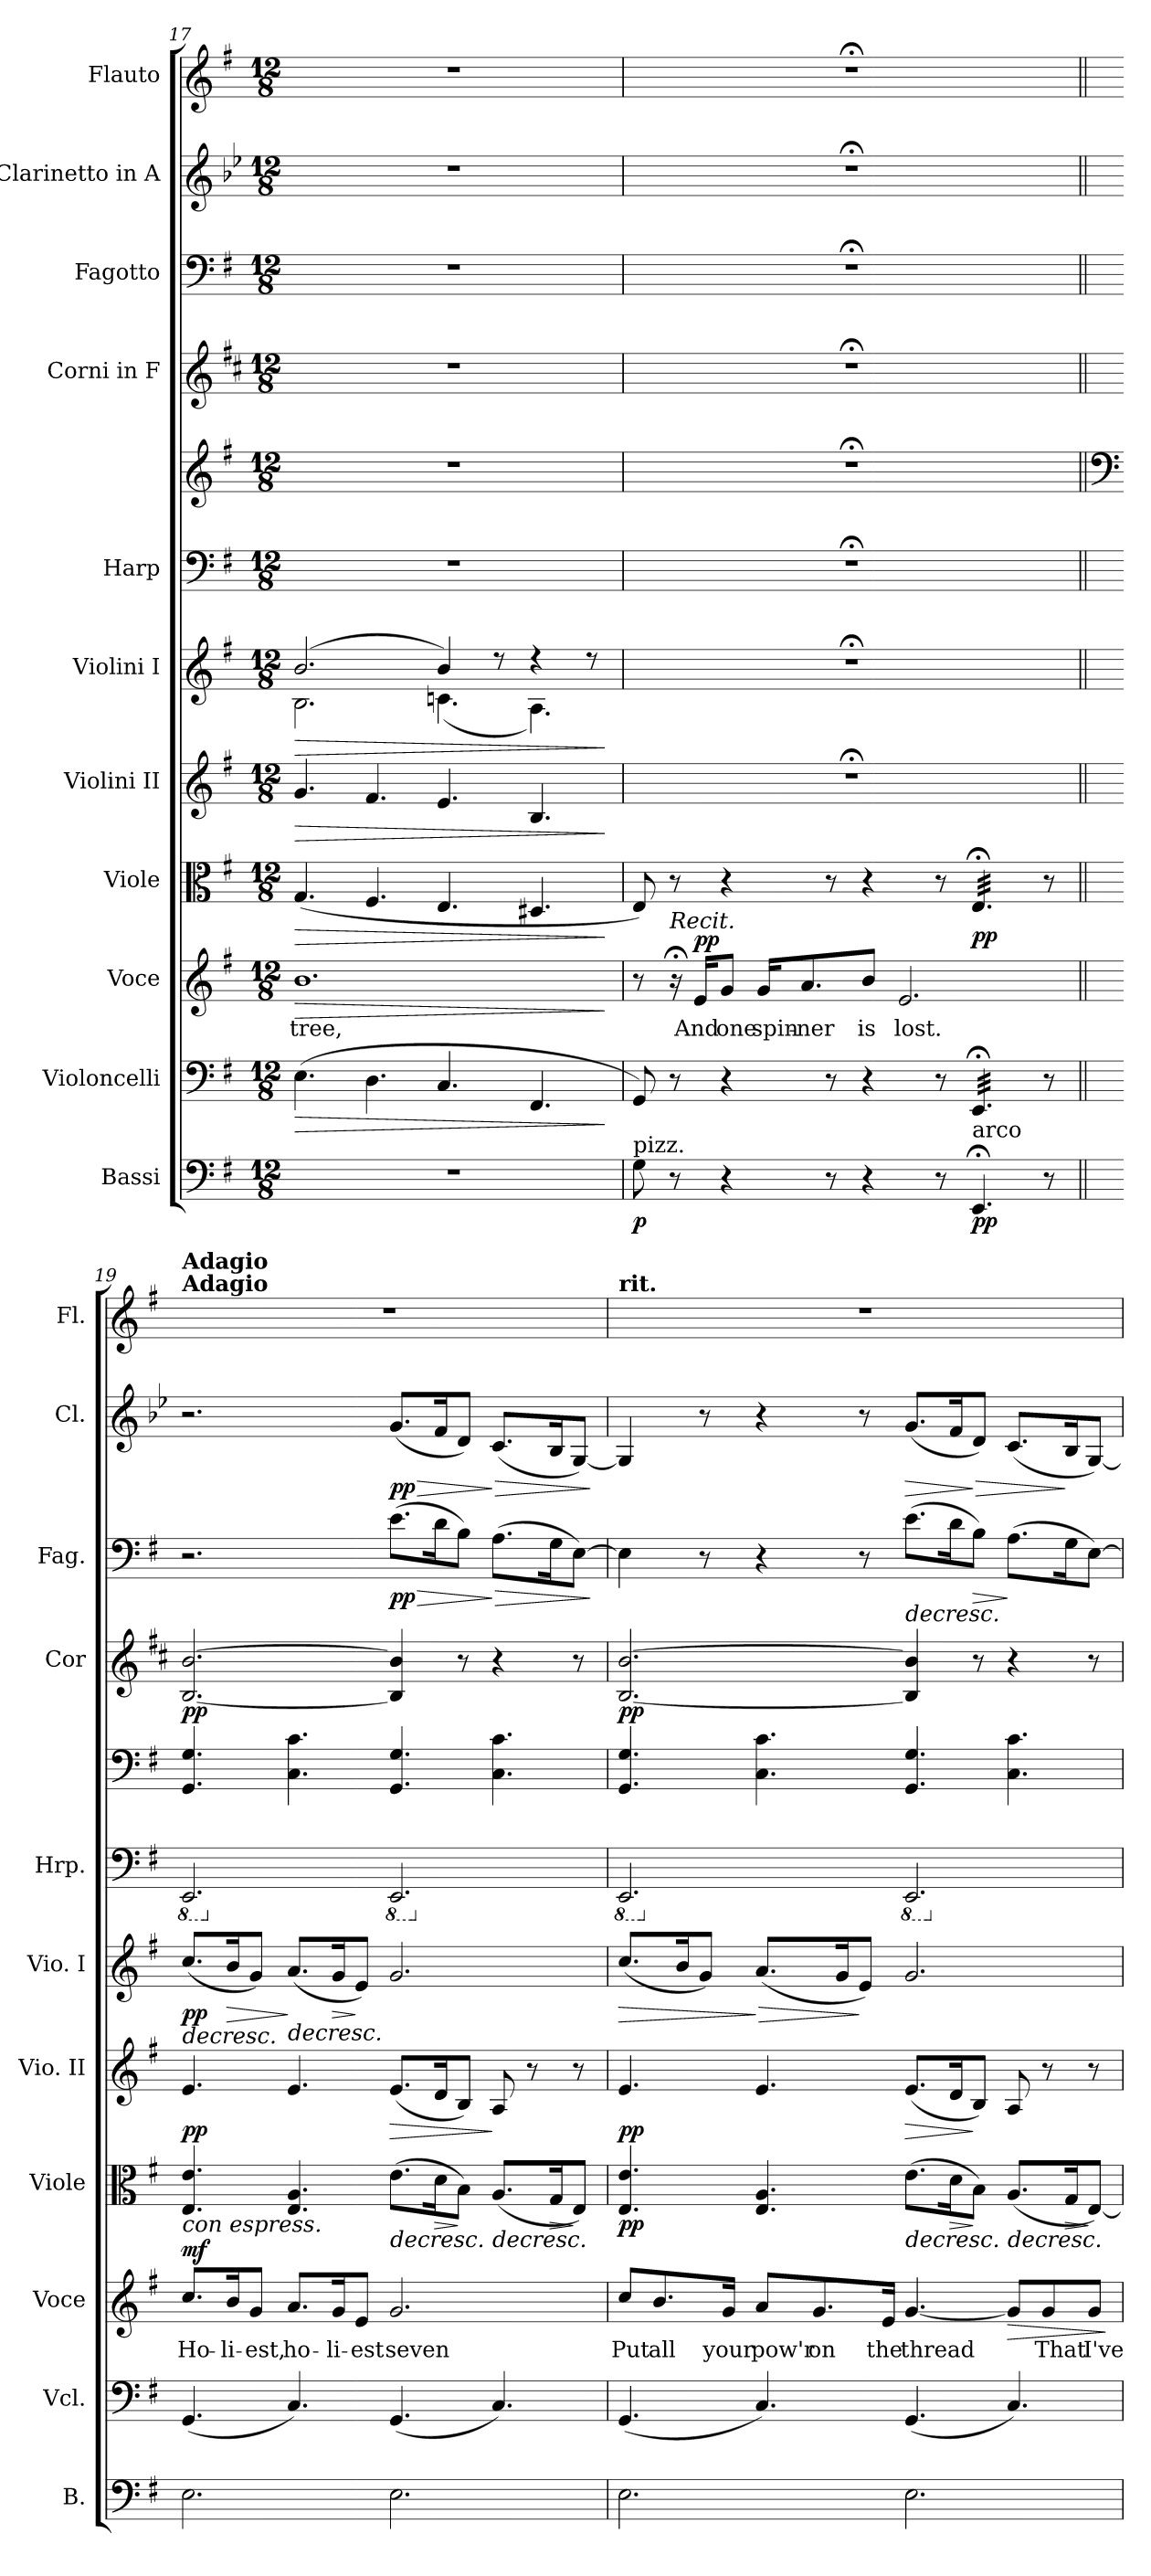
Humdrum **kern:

**kern	**dynam	**kern	**dynam	**kern	**text	**dynam	**kern	**dynam	**kern	**dynam	**kern	**dynam	**kern	**kern	**kern	**dynam	**kern	**dynam	**kern	**dynam	**kern
*part11	*part11	*part10	*part10	*part9	*part9	*part9	*part8	*part8	*part7	*part7	*part6	*part6	*part5	*part5	*part4	*part4	*part3	*part3	*part2	*part2	*part1
*staff12	*staff12	*staff11	*staff11	*staff10	*staff10	*staff10	*staff9	*staff9	*staff8	*staff8	*staff7	*staff7	*staff6	*staff5	*staff4	*staff4	*staff3	*staff3	*staff2	*staff2	*staff1
*I"Bassi	*	*I"Violoncelli	*	*I"Voce	*	*	*I"Viole	*	*I"Violini II	*	*I"Violini I	*	*I"Harp	*	*I"Corni in F	*	*I"Fagotto	*	*I"Clarinetto in A	*	*I"Flauto
*I'B.	*	*I'Vcl.	*	*I'Voce	*	*	*I'Viole	*	*I'Vio. II	*	*I'Vio. I	*	*I'Hrp.	*	*I'Cor	*	*I'Fag.	*	*I'Cl.	*	*I'Fl.
*clefF4	*	*clefF4	*	*clefG2	*	*	*clefC3	*	*clefG2	*	*clefG2	*	*clefF4	*clefG2	*clefG2	*	*clefF4	*	*clefG2	*	*clefG2
*ITrd7c12	*	*	*	*	*	*	*	*	*	*	*	*	*	*	*ITrd4c7	*	*	*	*ITrd2c3	*	*
*k[f#]	*	*k[f#]	*	*k[f#]	*	*	*k[f#]	*	*k[f#]	*	*k[f#]	*	*k[f#]	*k[f#]	*k[f#]	*	*k[f#]	*	*k[f#]	*	*k[f#]
*M12/8	*	*M12/8	*	*M12/8	*	*	*M12/8	*	*M12/8	*	*M12/8	*	*M12/8	*M12/8	*M12/8	*	*M12/8	*	*M12/8	*	*M12/8
=17	=17	=17	=17	=17	=17	=17	=17	=17	=17	=17	=17	=17	=17	=17	=17	=17	=17	=17	=17	=17	=17
!	!	!	!LO:HP:b	!	!LO:LY:b	!LO:HP:b	!	!LO:HP:b	!	!LO:HP:b	!	!LO:HP:b	!	!	!	!	!	!	!	!	!
*	*	*	*	*	*	*	*	*	*	*	*^	*	*	*	*	*	*	*	*	*	*
1.r	.	(4.E\	>	1.b	tree,	>	(>4.G/	>	4.g/	>	(2.b/	2.B\	>	1.r	1.r	1.r	.	1.r	.	1.r	.	1.r
.	.	4.D\	.	.	.	.	4.F#/	.	4.f#/	.	.	.	.	.	.	.	.	.	.	.	.	.
.	.	4.C/	.	.	.	.	4.E/	.	4.e/	.	4b/)	(4.cn\	.	.	.	.	.	.	.	.	.	.
.	.	.	.	.	.	.	.	.	.	.	8r	.	.	.	.	.	.	.	.	.	.	.
.	.	4.FF#/	.	.	.	.	4.D#X/	.	4.B/	.	4r	4.A\)	.	.	.	.	.	.	.	.	.	.
.	.	.	.	.	.	.	.	.	.	.	8r	.	.	.	.	.	.	.	.	.	.	.
*	*	*	*	*	*	*	*	*	*	*	*v	*v	*	*	*	*	*	*	*	*	*	*
.	.	.	]	.	.	]	.	]	.	]	.	]	.	.	.	.	.	.	.	.	.
=18	=18	=18	=18	=18	=18	=18	=18	=18	=18	=18	=18	=18	=18	=18	=18	=18	=18	=18	=18	=18	=18
!LO:TX:a:t=pizz.	!	!	!	!	!	!	!	!	!	!	!	!	!	!	!	!	!	!	!	!	!
!	!LO:DY:b	!	!	!	!	!	!	!	!	!	!	!	!	!	!	!	!	!	!	!	!
8GG\	p	8GG/)	.	8r	.	.	8E/)	.	1.r;<	.	1.r;<	.	1.r;<	1.r;<	1.r;<	.	1.r;<	.	1.r;<	.	1.r;<
!	!	!	!	!LO:TX:a:i:t=Recit.	!	!	!	!	!	!	!	!	!	!	!	!	!	!	!	!	!
8r	.	8r	.	16r;<	.	.	8r	.	.	.	.	.	.	.	.	.	.	.	.	.	.
!	!	!	!	!	!LO:LY:b	!LO:DY:a	!	!	!	!	!	!	!	!	!	!	!	!	!	!	!
.	.	.	.	16e/KL	And	pp	.	.	.	.	.	.	.	.	.	.	.	.	.	.	.
!	!	!	!	!	!LO:LY:b	!	!	!	!	!	!	!	!	!	!	!	!	!	!	!	!
4r	.	4r	.	8g/J	one	.	4r	.	.	.	.	.	.	.	.	.	.	.	.	.	.
!	!	!	!	!	!LO:LY:b	!	!	!	!	!	!	!	!	!	!	!	!	!	!	!	!
.	.	.	.	16g/KL	spin-	.	.	.	.	.	.	.	.	.	.	.	.	.	.	.	.
!	!	!	!	!	!LO:LY:b	!	!	!	!	!	!	!	!	!	!	!	!	!	!	!	!
.	.	.	.	8.a/	-ner	.	.	.	.	.	.	.	.	.	.	.	.	.	.	.	.
8r	.	8r	.	.	.	.	8r	.	.	.	.	.	.	.	.	.	.	.	.	.	.
!	!	!	!	!	!LO:LY:b	!	!	!	!	!	!	!	!	!	!	!	!	!	!	!	!
4r	.	4r	.	8b/J	is	.	4r	.	.	.	.	.	.	.	.	.	.	.	.	.	.
!	!	!	!	!	!LO:LY:b	!	!	!	!	!	!	!	!	!	!	!	!	!	!	!	!
.	.	.	.	2.e/	lost.	.	.	.	.	.	.	.	.	.	.	.	.	.	.	.	.
8r	.	8r	.	.	.	.	8r	.	.	.	.	.	.	.	.	.	.	.	.	.	.
!LO:TX:a:t=arco	!	!	!	!	!	!	!	!	!	!	!	!	!	!	!	!	!	!	!	!	!
!	!LO:DY:b	!	!	!	!	!	!	!LO:DY:b	!	!	!	!	!	!	!	!	!	!	!	!	!
*	*	*tremolo	*	*	*	*	*	*	*	*	*	*	*	*	*	*	*	*	*	*	*
*	*	*	*	*	*	*	*tremolo	*	*	*	*	*	*	*	*	*	*	*	*	*	*
4.EEE;</	pp	32EE;</LLL	.	.	.	.	32E;</LLL	pp	.	.	.	.	.	.	.	.	.	.	.	.	.
.	.	32EE;</	.	.	.	.	32E;</	.	.	.	.	.	.	.	.	.	.	.	.	.	.
.	.	32EE;</	.	.	.	.	32E;</	.	.	.	.	.	.	.	.	.	.	.	.	.	.
.	.	32EE;</	.	.	.	.	32E;</	.	.	.	.	.	.	.	.	.	.	.	.	.	.
.	.	32EE;</	.	.	.	.	32E;</	.	.	.	.	.	.	.	.	.	.	.	.	.	.
.	.	32EE;</	.	.	.	.	32E;</	.	.	.	.	.	.	.	.	.	.	.	.	.	.
.	.	32EE;</	.	.	.	.	32E;</	.	.	.	.	.	.	.	.	.	.	.	.	.	.
.	.	32EE;</	.	.	.	.	32E;</	.	.	.	.	.	.	.	.	.	.	.	.	.	.
.	.	32EE;</	.	.	.	.	32E;</	.	.	.	.	.	.	.	.	.	.	.	.	.	.
.	.	32EE;</	.	.	.	.	32E;</	.	.	.	.	.	.	.	.	.	.	.	.	.	.
.	.	32EE;</	.	.	.	.	32E;</	.	.	.	.	.	.	.	.	.	.	.	.	.	.
.	.	32EE;</JJJ	.	.	.	.	32E;</JJJ	.	.	.	.	.	.	.	.	.	.	.	.	.	.
*	*	*	*	*	*	*	*Xtremolo	*	*	*	*	*	*	*	*	*	*	*	*	*	*
*	*	*Xtremolo	*	*	*	*	*	*	*	*	*	*	*	*	*	*	*	*	*	*	*
8r	.	8r	.	.	.	.	8r	.	.	.	.	.	.	.	.	.	.	.	.	.	.
=19||	=19||	=19||	=19||	=19||	=19||	=19||	=19||	=19||	=19||	=19||	=19||	=19||	=19||	=19||	=19||	=19||	=19||	=19||	=19||	=19||	=19||
*	*	*	*	*	*	*	*	*	*	*	*	*	*	*clefF4	*	*	*	*	*	*	*
!	!	!	!	!	!LO:LY:b	!	!	!	!	!	!	!LO:HP:b	!	!	!	!	!	!	!	!	!
*	*	*	*	*	*	*	*	*	*	*	*	*	*8ba	*	*	*	*	*	*	*	*
!	!	!	!	!	!	!	!	!	!	!	!	!	!	!	!	!	!	!	!	!	!LO:TX:a:B:t=Adagio
!	!	!	!	!	!	!	!	!	!	!	!	!	!	!	!	!	!	!	!	!	!LO:TX:a:B:t=Adagio
!	!	!	!	!LO:TX:a:i:t=con espress.	!	!	!	!	!	!	!	!	!	!	!	!	!	!	!	!	!
!	!	!	!	!	!	!LO:DY:a	!	!	!	!LO:DY:b	!	!LO:DY:n=1:b	!	!	!	!LO:DY:b	!	!	!	!	!
2.EE\	.	(4.GG/	.	8.cc/L	Ho-	mf	4.E/ 4.e/	.	4.e/	pp	(8.cc/L	> pp	2.EEE/	4.GG/ 4.G/	[2.E/ [2.e/	pp	2.r	.	2.r	.	1.r
!	!	!	!	!	!LO:LY:b	!	!	!	!	!	!	!LO:HP:b	!	!	!	!	!	!	!	!	!
.	.	.	.	16b/K	-li-	.	.	.	.	.	16b/K	>	.	.	.	.	.	.	.	.	.
!	!	!	!	!	!LO:LY:b	!	!	!	!	!	!	!	!	!	!	!	!	!	!	!	!
.	.	.	.	8g/J	-est,	.	.	.	.	.	8g/J)	.	.	.	.	.	.	.	.	.	.
!	!	!	!	!	!LO:LY:b	!	!	!	!	!	!	!LO:HP:n=1:b	!	!	!	!	!	!	!	!	!
.	.	4.C/)	.	8.a/L	ho-	.	4.E/ 4.A/	.	4.e/	.	(8.a/L	] ] >	.	4.C\ 4.c\	.	.	.	.	.	.	.
!	!	!	!	!	!LO:LY:b	!	!	!	!	!	!	!LO:HP:b	!	!	!	!	!	!	!	!	!
.	.	.	.	16g/K	-li-	.	.	.	.	.	16g/K	>	.	.	.	.	.	.	.	.	.
!	!	!	!	!	!LO:LY:b	!	!	!	!	!	!	!	!	!	!	!	!	!	!	!	!
.	.	.	.	8e/J	-est	.	.	.	.	.	8e/J)	]	.	.	.	.	.	.	.	.	.
!	!	!	!	!	!LO:LY:b	!	!	!LO:HP:b	!	!LO:HP:b	!	!	!	!	!	!	!	!	!	!	!
*	*	*	*	*	*	*	*	*	*	*	*	*	*X8ba	*	*	*	*	*	*	*	*
*	*	*	*	*	*	*	*	*	*	*	*	*	*8ba	*	*	*	*	*	*	*	*
!	!	!	!	!	!	!	!	!	!	!	!	!	!	!	!	!	!	!LO:HP:b	!	!LO:HP:b	!
!	!	!	!	!	!	!	!	!	!	!	!	!	!	!	!	!	!	!LO:DY:n=1:b	!	!LO:DY:n=1:b	!
2.EE\	.	(4.GG/	.	2.g/	seven	.	(8.e\L	>	(8.e/L	>	2.g/	]	2.EEE/	4.GG/ 4.G/	4E/] 4e/]	.	(8.e\L	> pp	(8.e/L	> pp	.
!	!	!	!	!	!	!	!	!LO:HP:b	!	!	!	!	!	!	!	!	!	!	!	!	!
.	.	.	.	.	.	.	16d\K	>	16d/K	.	.	.	.	.	.	.	16d\K	.	16d/K	.	.
.	.	.	.	.	.	.	8B\J)	]	8B/J)	.	.	.	.	.	8r	.	8B\J)	.	8B/J)	.	.
!	!	!	!	!	!	!	!	!LO:HP:n=1:b	!	!	!	!	!	!	!	!	!	!LO:HP:n=1:b	!	!LO:HP:n=1:b	!
.	.	4.C/)	.	.	.	.	(8.A/L	] >	8A/	]	.	.	.	4.C\ 4.c\	4r	.	(8.A\L	] >	(8.A/L	] >	.
.	.	.	.	.	.	.	.	.	8r	.	.	.	.	.	.	.	.	.	.	.	.
!	!	!	!	!	!	!	!	!LO:HP:b	!	!	!	!	!	!	!	!	!	!	!	!	!
.	.	.	.	.	.	.	16G/K	>	.	.	.	.	.	.	.	.	16G\K	.	16G/K	.	.
.	.	.	.	.	.	.	8E/J)	]	8r	.	.	.	.	.	8r	.	[8E\J)	.	[8E/J)	.	.
.	.	.	.	.	.	.	.	]	.	.	.	.	.	.	.	.	.	]	.	]	.
!!LO:PB:g=z
=20	=20	=20	=20	=20	=20	=20	=20	=20	=20	=20	=20	=20	=20	=20	=20	=20	=20	=20	=20	=20	=20
!	!	!	!	!	!LO:LY:b	!	!	!	!	!	!	!LO:HP:b	!	!	!	!	!	!	!	!	!
*	*	*	*	*	*	*	*	*	*	*	*	*	*X8ba	*	*	*	*	*	*	*	*
*	*	*	*	*	*	*	*	*	*	*	*	*	*8ba	*	*	*	*	*	*	*	*
!	!	!	!	!	!	!	!	!	!	!	!	!	!	!	!	!	!	!	!	!	!LO:TX:a:B:t=rit.
!	!	!	!	!	!	!	!	!LO:DY:b	!	!LO:DY:b	!	!	!	!	!	!LO:DY:b	!	!	!	!	!
2.EE\	.	(4.GG/	.	8cc/L	Put	.	4.E/ 4.e/	pp	4.e/	pp	(8.cc/L	>	2.EEE/	4.GG/ 4.G/	[2.E/ [2.e/	pp	4E\]	.	4E/]	.	1.r
!	!	!	!	!	!LO:LY:b	!	!	!	!	!	!	!	!	!	!	!	!	!	!	!	!
.	.	.	.	8.b/	all	.	.	.	.	.	.	.	.	.	.	.	.	.	.	.	.
.	.	.	.	.	.	.	.	.	.	.	16b/K	.	.	.	.	.	.	.	.	.	.
.	.	.	.	.	.	.	.	.	.	.	8g/J)	.	.	.	.	.	8r	.	8r	.	.
!	!	!	!	!	!LO:LY:b	!	!	!	!	!	!	!	!	!	!	!	!	!	!	!	!
.	.	.	.	16g/Jk	your	.	.	.	.	.	.	.	.	.	.	.	.	.	.	.	.
!	!	!	!	!	!LO:LY:b	!	!	!	!	!	!	!LO:HP:n=1:b	!	!	!	!	!	!	!	!	!
.	.	4.C/)	.	8a/L	pow'r	.	4.E/ 4.A/	.	4.e/	.	(8.a/L	] >	.	4.C\ 4.c\	.	.	4r	.	4r	.	.
!	!	!	!	!	!LO:LY:b	!	!	!	!	!	!	!	!	!	!	!	!	!	!	!	!
.	.	.	.	8.g/	on	.	.	.	.	.	.	.	.	.	.	.	.	.	.	.	.
.	.	.	.	.	.	.	.	.	.	.	16g/K	.	.	.	.	.	.	.	.	.	.
.	.	.	.	.	.	.	.	.	.	.	8e/J)	]	.	.	.	.	8r	.	8r	.	.
!	!	!	!	!	!LO:LY:b	!	!	!	!	!	!	!	!	!	!	!	!	!	!	!	!
.	.	.	.	16e/Jk	the	.	.	.	.	.	.	.	.	.	.	.	.	.	.	.	.
!	!	!	!	!	!LO:LY:b	!	!	!LO:HP:b	!	!LO:HP:b	!	!	!	!	!	!	!	!	!	!	!
*	*	*	*	*	*	*	*	*	*	*	*	*	*X8ba	*	*	*	*	*	*	*	*
*	*	*	*	*	*	*	*	*	*	*	*	*	*8ba	*	*	*	*	*	*	*	*
!	!	!	!	!	!	!	!	!	!	!	!	!	!	!	!	!	!	!LO:HP:b	!	!LO:HP:b	!
2.EE\	.	(4.GG/	.	[4.g/	thread	.	(8.e\L	>	(8.e/L	>	2.g/	.	2.EEE/	4.GG/ 4.G/	4E/] 4e/]	.	(8.e\L	>	(8.e/L	>	.
!	!	!	!	!	!	!	!	!LO:HP:b	!	!	!	!	!	!	!	!	!	!	!	!	!
.	.	.	.	.	.	.	16d\K	>	16d/K	.	.	.	.	.	.	.	16d\K	.	16d/K	.	.
!	!	!	!	!	!	!	!	!	!	!	!	!	!	!	!	!	!	!LO:HP:b	!	!LO:HP:n=1:b	!
.	.	.	.	.	.	.	8B\J)	]	8B/J)	]	.	.	.	.	8r	.	8B\J)	>	8B/J)	] >	.
!	!	!	!	!	!	!LO:HP:b	!	!LO:HP:n=1:b	!	!	!	!	!	!	!	!	!	!	!	!	!
.	.	4.C/)	.	8g/L]	.	>	(8.A/L	] >	8A/	.	.	.	.	4.C\ 4.c\	4r	.	(8.A\L	]	(8.A/L	.	.
!	!	!	!	!	!LO:LY:b	!	!	!	!	!	!	!	!	!	!	!	!	!	!	!	!
.	.	.	.	8g/	That	.	.	.	8r	.	.	.	.	.	.	.	.	.	.	.	.
!	!	!	!	!	!	!	!	!LO:HP:b	!	!	!	!	!	!	!	!	!	!	!	!	!
.	.	.	.	.	.	.	16G/K	>	.	.	.	.	.	.	.	.	16G\K	]	16G/K	]	.
!	!	!	!	!	!LO:LY:b	!	!	!	!	!	!	!	!	!	!	!	!	!	!	!	!
.	.	.	.	8g/J	I've	.	[8E/J)	]	8r	.	.	.	.	.	8r	.	[8E\J)	.	[8E/J)	.	.
.	.	.	.	.	.	]	.	]	.	.	.	.	.	.	.	.	.	.	.	.	.
*	*	*	*	*	*	*	*	*	*	*	*	*	*X8ba	*	*	*	*	*	*	*	*
=	=	=	=	=	=	=	=	=	=	=	=	=	=	=	=	=	=	=	=	=	=
*-	*-	*-	*-	*-	*-	*-	*-	*-	*-	*-	*-	*-	*-	*-	*-	*-	*-	*-	*-	*-	*-
